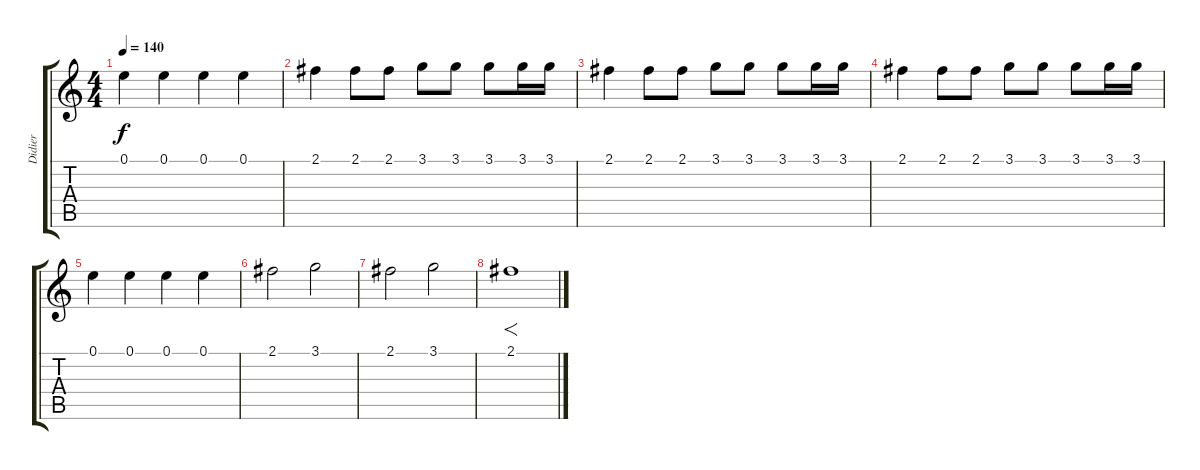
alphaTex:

\track ("Didier" "Didier") {instrument distortionguitar}
\staff {score tabs}
\tuning (E4 B3 G3 D3 A2 E2) {hide}
\ts (4 4)
\tempo 140
\clef g2
\ks c
0.1.4{dy f} 0.1.4 0.1.4 0.1.4 |
2.1.4{volume 16} 2.1.8 2.1.8 3.1.8 3.1.8 3.1.8 3.1.16 3.1.16 |
2.1.4 2.1.8 2.1.8 3.1.8 3.1.8 3.1.8 3.1.16 3.1.16 |
2.1.4 2.1.8 2.1.8 3.1.8 3.1.8 3.1.8 3.1.16 3.1.16 |
0.1.4 0.1.4 0.1.4 0.1.4 |
2.1.2 3.1.2 |
2.1.2 3.1.2 |
2.1.1{f}
